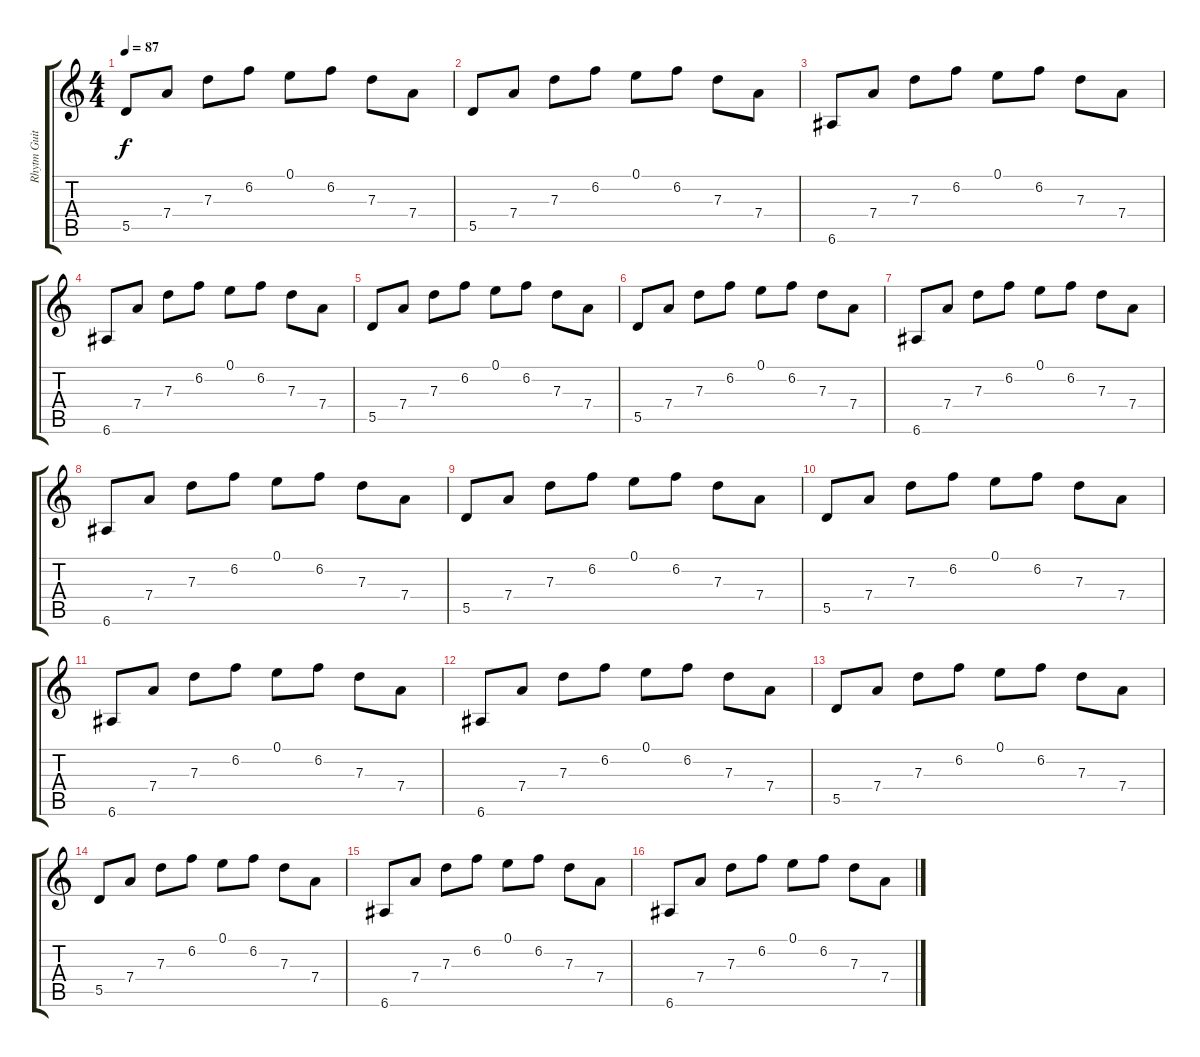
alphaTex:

\track ("Rhytm Guitar" "Rhytm Guit") {instrument distortionguitar}
\staff {score tabs}
\tuning (E4 B3 G3 D3 A2 E2) {hide}
\ts (4 4)
\tempo 87
\clef g2
\ks c
5.5.8{dy f} 7.4.8 7.3.8 6.2.8 0.1.8 6.2.8 7.3.8 7.4.8 |
5.5.8 7.4.8 7.3.8 6.2.8 0.1.8 6.2.8 7.3.8 7.4.8 |
6.6.8 7.4.8 7.3.8 6.2.8 0.1.8 6.2.8 7.3.8 7.4.8 |
6.6.8 7.4.8 7.3.8 6.2.8 0.1.8 6.2.8 7.3.8 7.4.8 |
5.5.8 7.4.8 7.3.8 6.2.8 0.1.8 6.2.8 7.3.8 7.4.8 |
5.5.8 7.4.8 7.3.8 6.2.8 0.1.8 6.2.8 7.3.8 7.4.8 |
6.6.8 7.4.8 7.3.8 6.2.8 0.1.8 6.2.8 7.3.8 7.4.8 |
6.6.8 7.4.8 7.3.8 6.2.8 0.1.8 6.2.8 7.3.8 7.4.8 |
5.5.8 7.4.8 7.3.8 6.2.8 0.1.8 6.2.8 7.3.8 7.4.8 |
5.5.8 7.4.8 7.3.8 6.2.8 0.1.8 6.2.8 7.3.8 7.4.8 |
6.6.8 7.4.8 7.3.8 6.2.8 0.1.8 6.2.8 7.3.8 7.4.8 |
6.6.8 7.4.8 7.3.8 6.2.8 0.1.8 6.2.8 7.3.8 7.4.8 |
5.5.8 7.4.8 7.3.8 6.2.8 0.1.8 6.2.8 7.3.8 7.4.8 |
5.5.8 7.4.8 7.3.8 6.2.8 0.1.8 6.2.8 7.3.8 7.4.8 |
6.6.8 7.4.8 7.3.8 6.2.8 0.1.8 6.2.8 7.3.8 7.4.8 |
6.6.8 7.4.8 7.3.8 6.2.8 0.1.8 6.2.8 7.3.8 7.4.8
